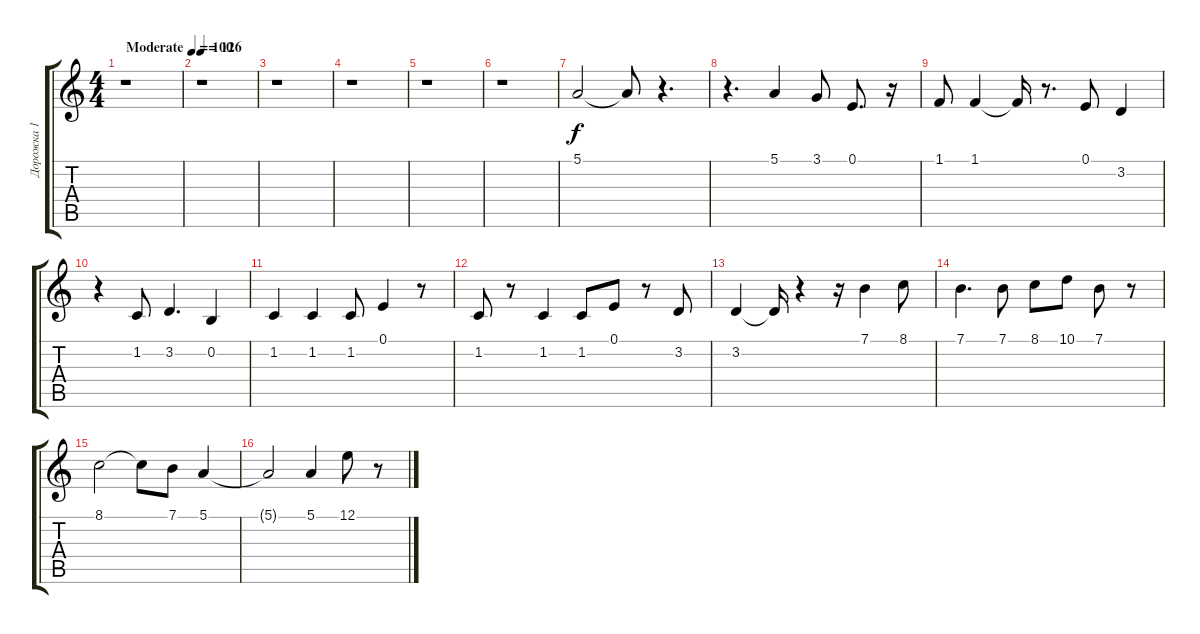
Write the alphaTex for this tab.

\track ("Дорожка 1" "Дорожка 1") {instrument acousticgrandpiano}
\staff {score tabs}
\tuning (E4 B3 G3 D3 A2 E2) {hide}
\ts (4 4)
\tempo (100 "Moderate")
\clef g2
\ks c
r.1{dy f instrument acousticgrandpiano} |
\tempo 126
r.1 |
r.1 |
r.1 |
r.1 |
r.1 |
5.1.2 5.1{t}.8 r.4{d} |
r.4{d} 5.1.4 3.1.8 0.1.8{d} r.16 |
1.1.8 1.1.4 1.1{t}.16 r.8{d} 0.1.8 3.2.4 |
r.4 1.2.8 3.2.4{d} 0.2.4 |
1.2.4 1.2.4 1.2.8 0.1.4 r.8 |
1.2.8 r.8 1.2.4 1.2.8 0.1.8 r.8 3.2.8 |
3.2.4 3.2{t}.16 r.4 r.16 7.1.4 8.1.8 |
7.1.4{d} 7.1.8 8.1.8 10.1.8 7.1.8 r.8 |
8.1.2 8.1{t}.8 7.1.8 5.1.4 |
5.1{t}.2 5.1.4 12.1.8 r.8
